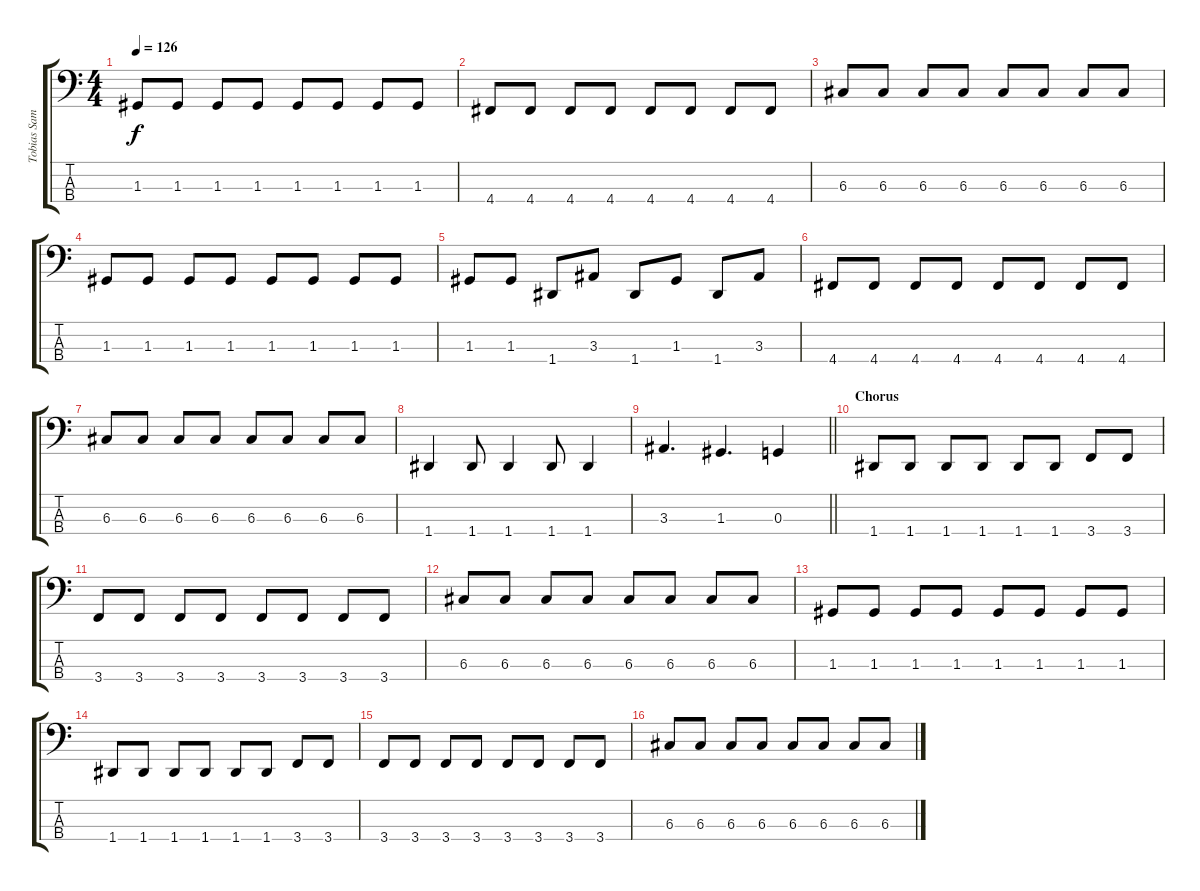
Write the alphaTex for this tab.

\track ("Tobias Sammet - Bass" "Tobias Sam") {instrument electricbassfinger}
\staff {score tabs}
\tuning (F2 C2 G1 D1) {hide}
\ts (4 4)
\tempo 126
\clef f4
\ks c
1.3.8{dy f} 1.3.8 1.3.8 1.3.8 1.3.8 1.3.8 1.3.8 1.3.8 |
4.4.8 4.4.8 4.4.8 4.4.8 4.4.8 4.4.8 4.4.8 4.4.8 |
6.3.8 6.3.8 6.3.8 6.3.8 6.3.8 6.3.8 6.3.8 6.3.8 |
1.3.8 1.3.8 1.3.8 1.3.8 1.3.8 1.3.8 1.3.8 1.3.8 |
1.3.8 1.3.8 1.4.8 3.3.8 1.4.8 1.3.8 1.4.8 3.3.8 |
4.4.8 4.4.8 4.4.8 4.4.8 4.4.8 4.4.8 4.4.8 4.4.8 |
6.3.8 6.3.8 6.3.8 6.3.8 6.3.8 6.3.8 6.3.8 6.3.8 |
1.4.4 1.4.8 1.4.4 1.4.8 1.4.4 |
\barLineRight lightlight
3.3.4{d} 1.3.4{d} 0.3.4 |
\section ("" "Chorus")
1.4.8 1.4.8 1.4.8 1.4.8 1.4.8 1.4.8 3.4.8 3.4.8 |
3.4.8 3.4.8 3.4.8 3.4.8 3.4.8 3.4.8 3.4.8 3.4.8 |
6.3.8 6.3.8 6.3.8 6.3.8 6.3.8 6.3.8 6.3.8 6.3.8 |
1.3.8 1.3.8 1.3.8 1.3.8 1.3.8 1.3.8 1.3.8 1.3.8 |
1.4.8 1.4.8 1.4.8 1.4.8 1.4.8 1.4.8 3.4.8 3.4.8 |
3.4.8 3.4.8 3.4.8 3.4.8 3.4.8 3.4.8 3.4.8 3.4.8 |
6.3.8 6.3.8 6.3.8 6.3.8 6.3.8 6.3.8 6.3.8 6.3.8
